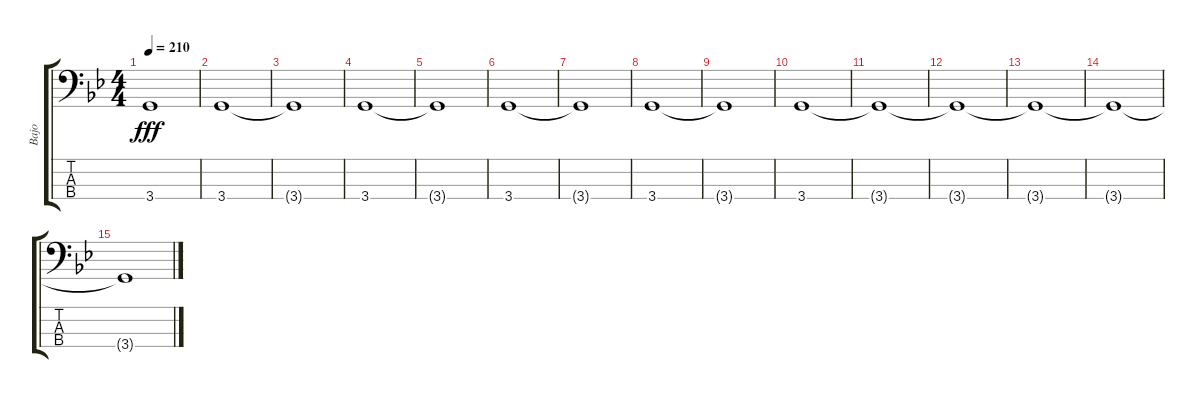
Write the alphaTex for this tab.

\track ("Bajo" "Bajo") {instrument electricbassfinger}
\staff {score tabs}
\tuning (G2 D2 A1 E1) {hide}
\ts (4 4)
\tempo 210
\clef f4
\ks gminor
3.4{t}.1{dy fff} |
3.4.1 |
3.4{t}.1 |
3.4.1 |
3.4{t}.1 |
3.4.1 |
3.4{t}.1 |
3.4.1 |
3.4{t}.1 |
3.4.1 |
3.4{t}.1 |
3.4{t}.1 |
3.4{t}.1 |
3.4{t}.1 |
3.4{t}.1
